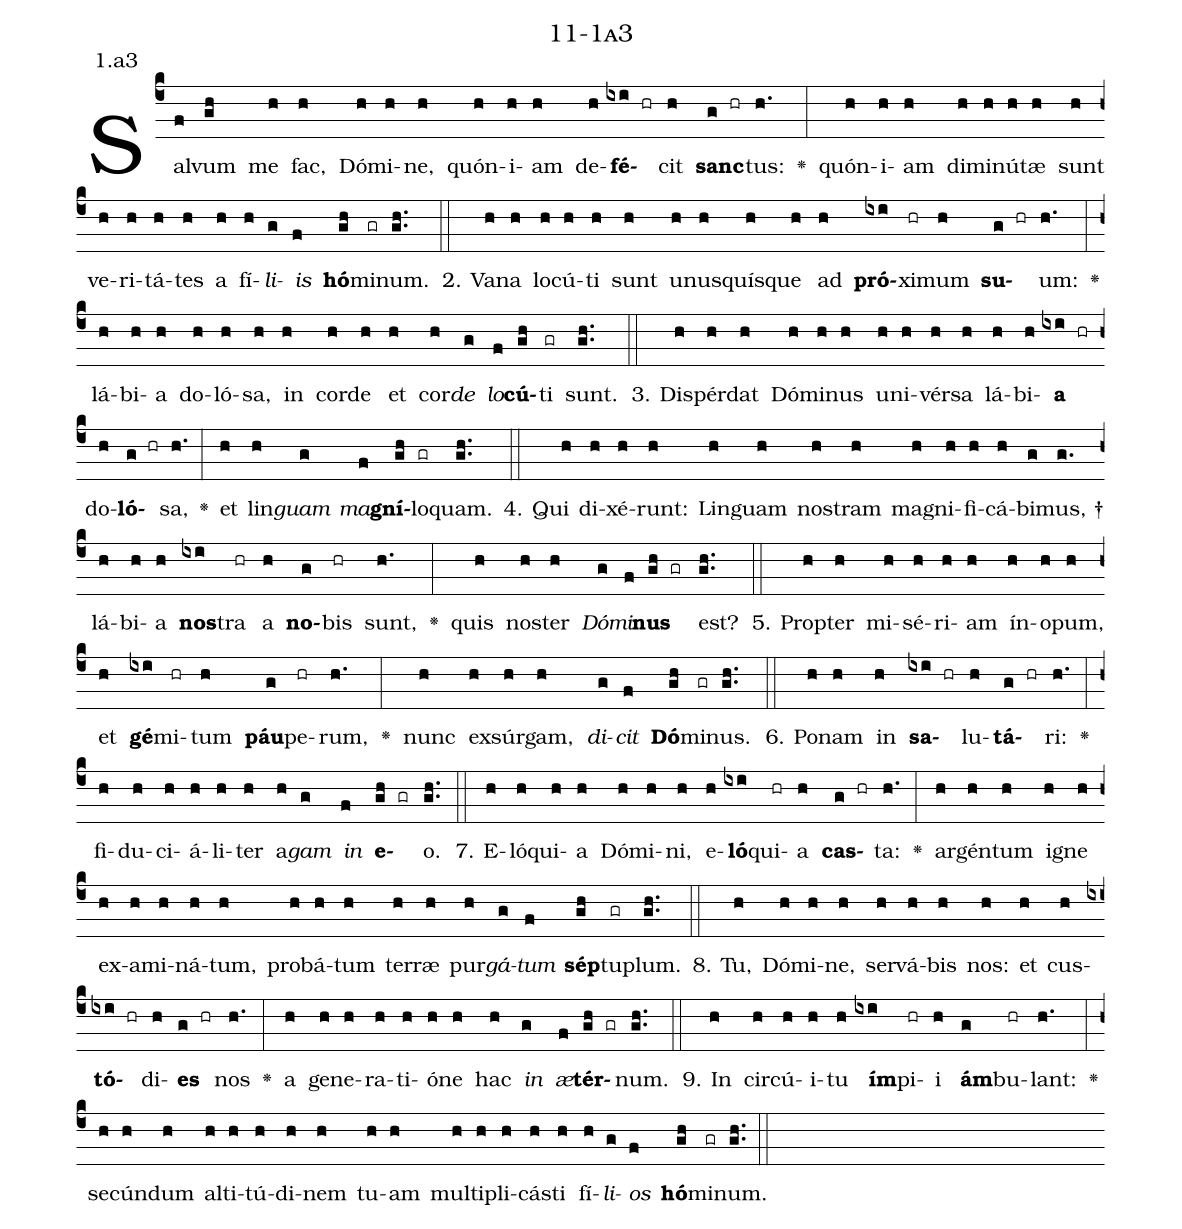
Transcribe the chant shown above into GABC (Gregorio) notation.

name: 11-1a3;
annotation: 1.a3;
%%
(c4)Sal(f)vum(gh) me(h) fac,(h) Dó(h)mi(h)ne,(h) quón(h)i(h)am(h) de(h)<b>fé</b>(ixi hr)cit(h) <b>sanc</b>(g hr)tus:(h.) <v>\greheightstar</v>(:) quón(h)i(h)am(h) di(h)mi(h)nú(h)tæ(h) sunt(h) ve(h)ri(h)tá(h)tes(h) a(h) fí(h)<i>li</i>(g)<i>is</i>(f) <b>hó</b>(gh)mi(gr)num.(gh..) (::)
2. Va(h)na(h) lo(h)cú(h)ti(h) sunt(h) u(h)nus(h)quís(h)que(h) ad(h) <b>pró</b>(ixi)xi(hr)mum(h) <b>su</b>(g hr)um:(h.) <v>\greheightstar</v>(:) lá(h)bi(h)a(h) do(h)ló(h)sa,(h) in(h) cor(h)de(h) et(h) cor(h)<i>de</i>(g) <i>lo</i>(f)<b>cú</b>(gh)ti(gr) sunt.(gh..) (::)
3. Dis(h)pér(h)dat(h) Dó(h)mi(h)nus(h) u(h)ni(h)vér(h)sa(h) lá(h)bi(h)<b>a</b>(ixi hr) do(h)<b>ló</b>(g hr)sa,(h.) <v>\greheightstar</v>(:) et(h) lin(h)<i>guam</i>(g) <i>ma</i>(f)<b>gní</b>(gh)lo(gr)quam.(gh..) (::)
4. Qui(h) di(h)xé(h)runt:(h) Lin(h)guam(h) nos(h)tram(h) ma(h)gni(h)fi(h)cá(h)bi(g)mus, †(g.) lá(h)bi(h)a(h) <b>nos</b>(ixi)tra(hr) a(h) <b>no</b>(g)bis(hr) sunt,(h.) <v>\greheightstar</v>(:) quis(h) nos(h)ter(h) <i>Dó</i>(g)<i>mi</i>(f)<b>nus</b>(gh gr) est?(gh..) (::)
5. Prop(h)ter(h) mi(h)sé(h)ri(h)am(h) ín(h)o(h)pum,(h) et(h) <b>gé</b>(ixi)mi(hr)tum(h) <b>páu</b>(g)pe(hr)rum,(h.) <v>\greheightstar</v>(:) nunc(h) ex(h)súr(h)gam,(h) <i>di</i>(g)<i>cit</i>(f) <b>Dó</b>(gh)mi(gr)nus.(gh..) (::)
6. Po(h)nam(h) in(h) <b>sa</b>(ixi hr)lu(h)<b>tá</b>(g hr)ri:(h.) <v>\greheightstar</v>(:) fi(h)du(h)ci(h)á(h)li(h)ter(h) a(h)<i>gam</i>(g) <i>in</i>(f) <b>e</b>(gh gr)o.(gh..) (::)
7. E(h)ló(h)qui(h)a(h) Dó(h)mi(h)ni,(h) e(h)<b>ló</b>(ixi)qui(hr)a(h) <b>cas</b>(g hr)ta:(h.) <v>\greheightstar</v>(:) ar(h)gén(h)tum(h) i(h)gne(h) ex(h)a(h)mi(h)ná(h)tum,(h) pro(h)bá(h)tum(h) ter(h)ræ(h) pur(h)<i>gá</i>(g)<i>tum</i>(f) <b>sép</b>(gh)tu(gr)plum.(gh..) (::)
8. Tu,(h) Dó(h)mi(h)ne,(h) ser(h)vá(h)bis(h) nos:(h) et(h) cus(h)<b>tó</b>(ixi hr)di(h)<b>es</b>(g hr) nos(h.) <v>\greheightstar</v>(:) a(h) ge(h)ne(h)ra(h)ti(h)ó(h)ne(h) hac(h) <i>in</i>(g) <i>æ</i>(f)<b>tér</b>(gh gr)num.(gh..) (::)
9. In(h) cir(h)cú(h)i(h)tu(h) <b>ím</b>(ixi)pi(hr)i(h) <b>ám</b>(g)bu(hr)lant:(h.) <v>\greheightstar</v>(:) se(h)cún(h)dum(h) al(h)ti(h)tú(h)di(h)nem(h) tu(h)am(h) mul(h)ti(h)pli(h)cás(h)ti(h) fí(h)<i>li</i>(g)<i>os</i>(f) <b>hó</b>(gh)mi(gr)num.(gh..) (::)
